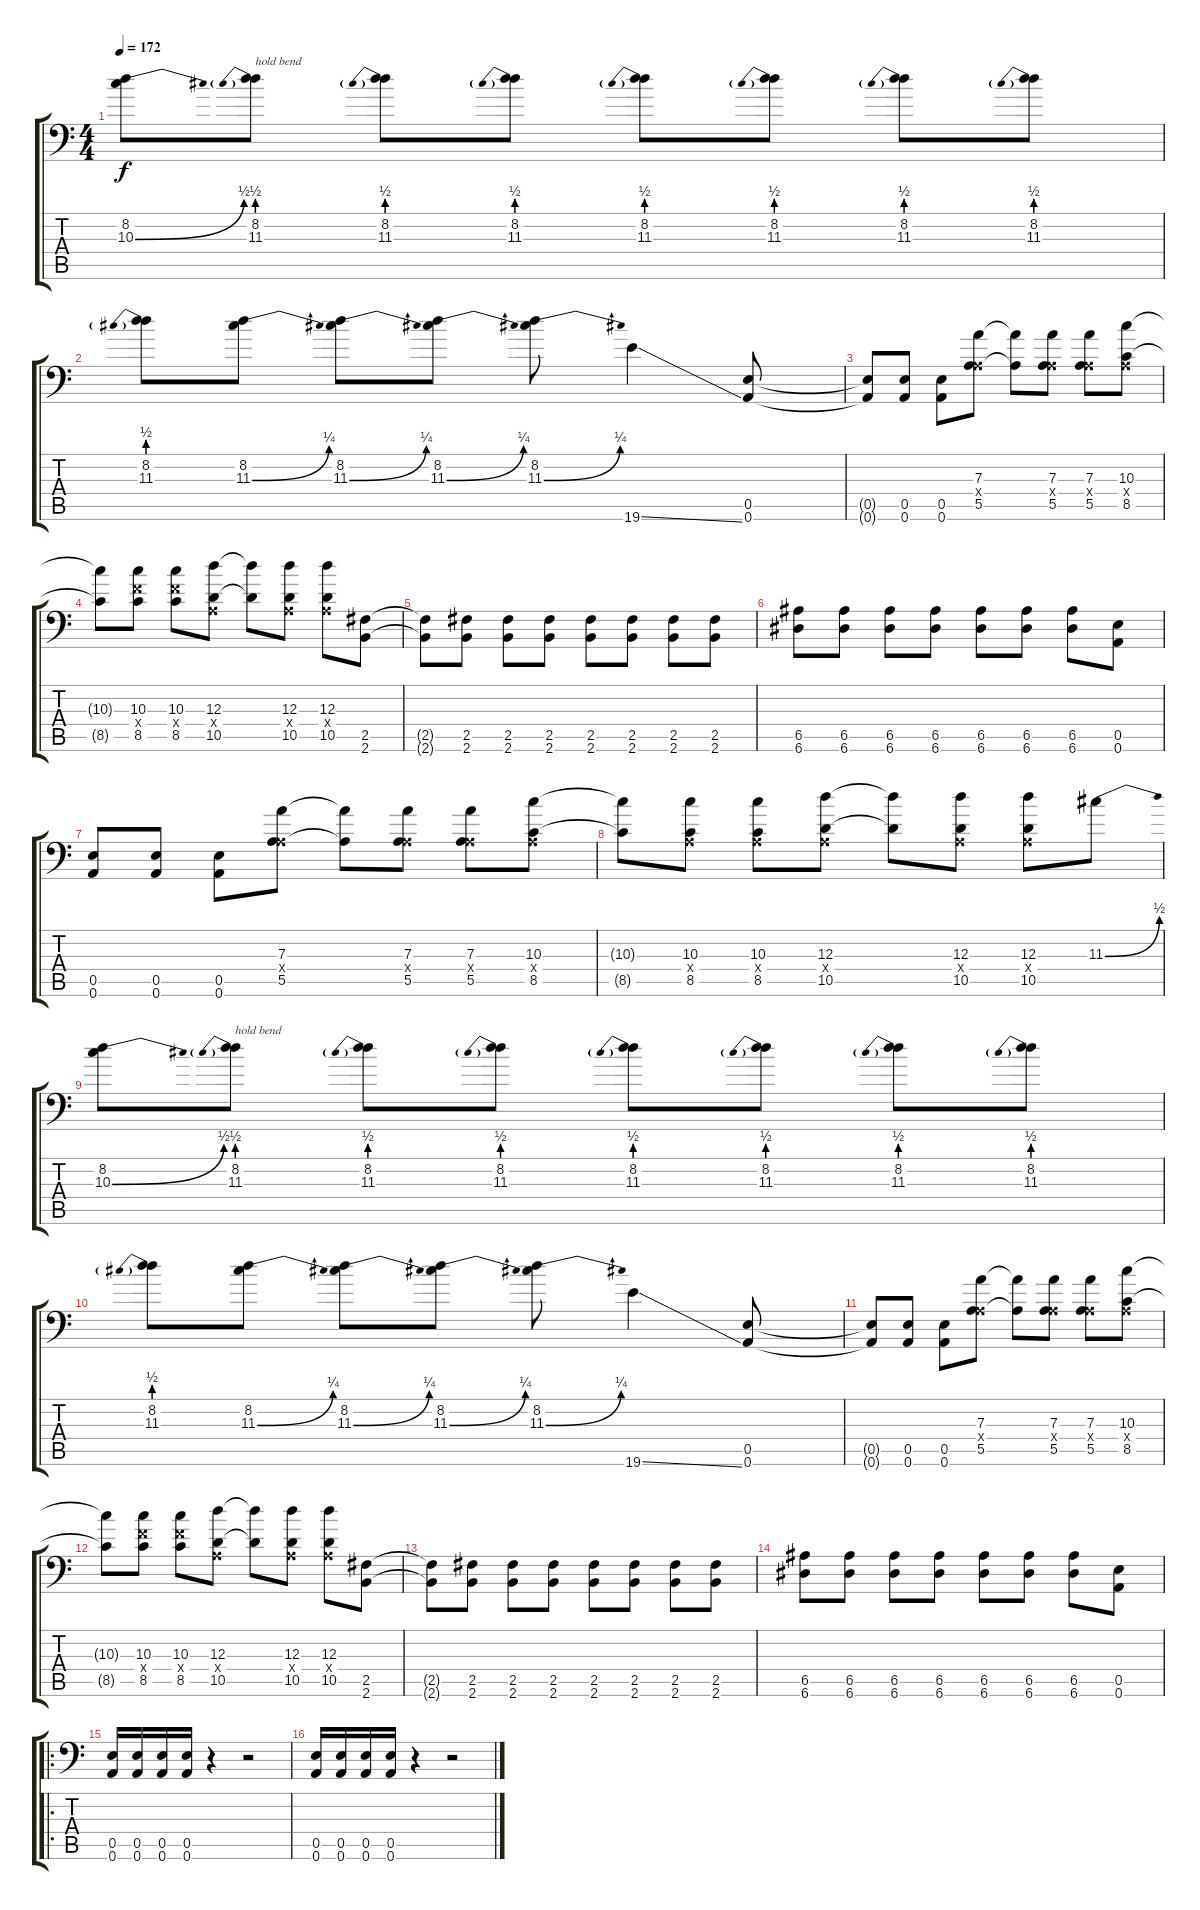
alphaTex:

\track (" " " ") {instrument distortionguitar}
\staff {score tabs}
\tuning (B3 Gb3 D3 A2 E2 A1) {hide}
\ts (4 4)
\tempo 172
\clef f4
\ks c
(8.2 10.3{be (bend 0 0 60 2)}).8{dy f} (8.2 11.3{be (prebend 0 2 60 2)}).8{txt "hold bend"} (8.2 11.3{be (prebend 0 2 60 2)}).8 (8.2 11.3{be (prebend 0 2 60 2)}).8 (8.2 11.3{be (prebend 0 2 60 2)}).8 (8.2 11.3{be (prebend 0 2 60 2)}).8 (8.2 11.3{be (prebend 0 2 60 2)}).8 (8.2 11.3{be (prebend 0 2 60 2)}).8 |
(8.2 11.3{be (prebend 0 2 60 2)}).8 (8.2 11.3{be (bend 0 0 60 1)}).8 (8.2 11.3{be (bend 0 0 60 1)}).8 (8.2 11.3{be (bend 0 0 60 1)}).8 (8.2 11.3{be (bend 0 0 60 1)}).8 19.6{ss}.4 (0.5 0.6).8 |
(0.5{t} 0.6{t}).8 (0.5 0.6).8 (0.5 0.6).8 (7.3 0.4{x} 5.5).8 (7.3{t} 5.5{t}).8 (7.3 0.4{x} 5.5).8 (7.3 0.4{x} 5.5).8 (10.3 0.4{x} 8.5).8 |
(10.3{t} 8.5{t}).8 (10.3 8.4{x} 8.5).8 (10.3 8.4{x} 8.5).8 (12.3 0.4{x} 10.5).8 (12.3{t} 10.5{t}).8 (12.3 0.4{x} 10.5).8 (12.3 0.4{x} 10.5).8 (2.5 2.6).8 |
(2.5{t} 2.6{t}).8 (2.5 2.6).8 (2.5 2.6).8 (2.5 2.6).8 (2.5 2.6).8 (2.5 2.6).8 (2.5 2.6).8 (2.5 2.6).8 |
(6.5 6.6).8 (6.5 6.6).8 (6.5 6.6).8 (6.5 6.6).8 (6.5 6.6).8 (6.5 6.6).8 (6.5 6.6).8 (0.5 0.6).8 |
(0.5 0.6).8 (0.5 0.6).8 (0.5 0.6).8 (7.3 0.4{x} 5.5).8 (7.3{t} 5.5{t}).8 (7.3 0.4{x} 5.5).8 (7.3 0.4{x} 5.5).8 (10.3 0.4{x} 8.5).8 |
(10.3{t} 8.5{t}).8 (10.3 0.4{x} 8.5).8 (10.3 0.4{x} 8.5).8 (12.3 0.4{x} 10.5).8 (12.3{t} 10.5{t}).8 (12.3 0.4{x} 10.5).8 (12.3 0.4{x} 10.5).8 11.3{be (bend 0 0 60 2)}.8 |
(8.2 10.3{be (bend 0 0 60 2)}).8 (8.2 11.3{be (prebend 0 2 60 2)}).8{txt "hold bend"} (8.2 11.3{be (prebend 0 2 60 2)}).8 (8.2 11.3{be (prebend 0 2 60 2)}).8 (8.2 11.3{be (prebend 0 2 60 2)}).8 (8.2 11.3{be (prebend 0 2 60 2)}).8 (8.2 11.3{be (prebend 0 2 60 2)}).8 (8.2 11.3{be (prebend 0 2 60 2)}).8 |
(8.2 11.3{be (prebend 0 2 60 2)}).8 (8.2 11.3{be (bend 0 0 60 1)}).8 (8.2 11.3{be (bend 0 0 60 1)}).8 (8.2 11.3{be (bend 0 0 60 1)}).8 (8.2 11.3{be (bend 0 0 60 1)}).8 19.6{ss}.4 (0.5 0.6).8 |
(0.5{t} 0.6{t}).8 (0.5 0.6).8 (0.5 0.6).8 (7.3 0.4{x} 5.5).8 (7.3{t} 5.5{t}).8 (7.3 0.4{x} 5.5).8 (7.3 0.4{x} 5.5).8 (10.3 0.4{x} 8.5).8 |
(10.3{t} 8.5{t}).8 (10.3 8.4{x} 8.5).8 (10.3 8.4{x} 8.5).8 (12.3 0.4{x} 10.5).8 (12.3{t} 10.5{t}).8 (12.3 0.4{x} 10.5).8 (12.3 0.4{x} 10.5).8 (2.5 2.6).8 |
(2.5{t} 2.6{t}).8 (2.5 2.6).8 (2.5 2.6).8 (2.5 2.6).8 (2.5 2.6).8 (2.5 2.6).8 (2.5 2.6).8 (2.5 2.6).8 |
(6.5 6.6).8 (6.5 6.6).8 (6.5 6.6).8 (6.5 6.6).8 (6.5 6.6).8 (6.5 6.6).8 (6.5 6.6).8 (0.5 0.6).8 |
\ro
(0.5 0.6).16 (0.5 0.6).16 (0.5 0.6).16 (0.5 0.6).16 r.4 r.2 |
(0.5 0.6).16 (0.5 0.6).16 (0.5 0.6).16 (0.5 0.6).16 r.4 r.2
